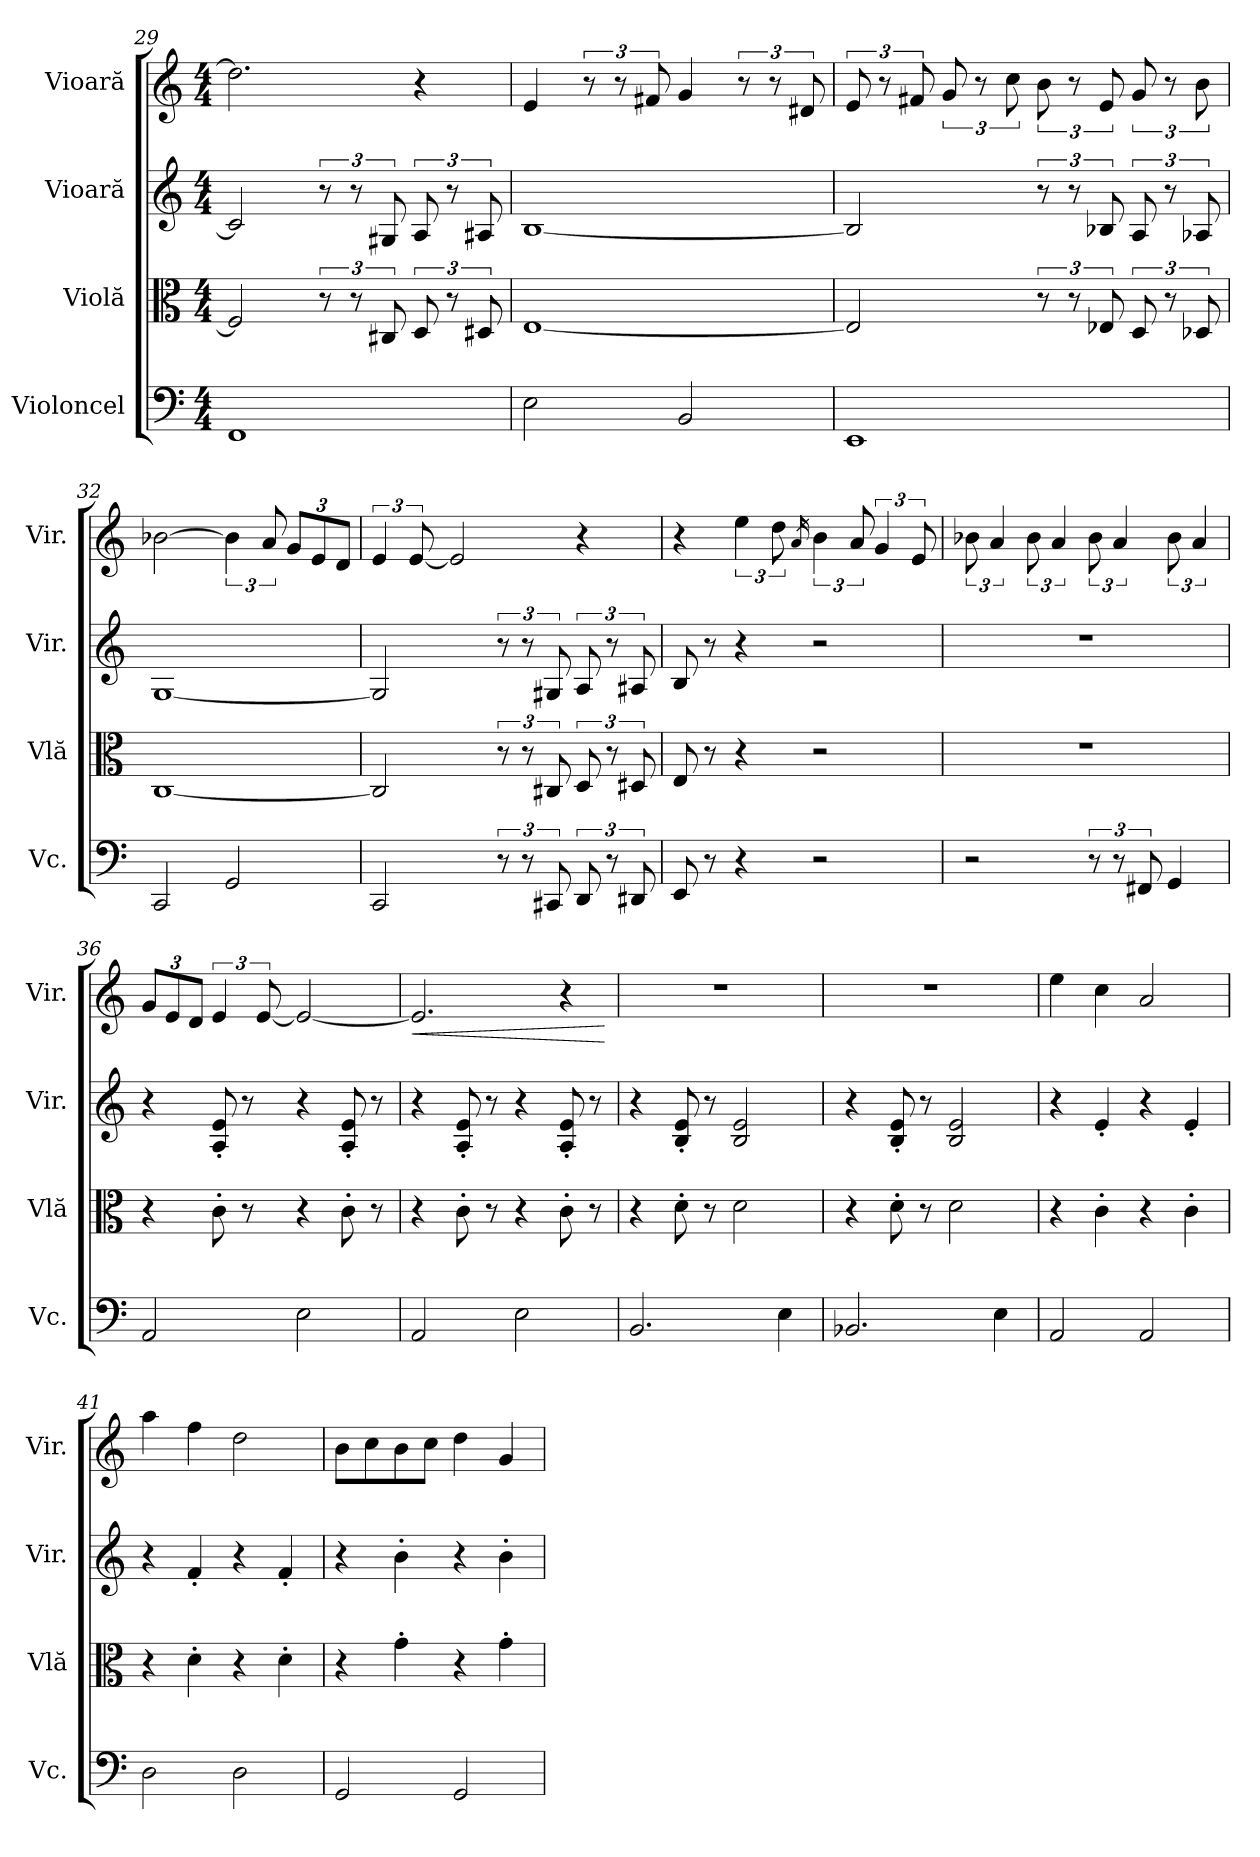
**kern	**kern	**kern	**kern	**dynam
*part4	*part3	*part2	*part1	*part1
*staff4	*staff3	*staff2	*staff1	*staff1
*I"Violoncel	*I"Violă	*I"Vioară	*I"Vioară	*
*I'Vc.	*I'Vlă	*I'Vir.	*I'Vir.	*
*clefF4	*clefC3	*clefG2	*clefG2	*
*k[]	*k[]	*k[]	*k[]	*
*M4/4	*M4/4	*M4/4	*M4/4	*
=29	=29	=29	=29	=29
1FF	2F/]	2c/]	2.dd#\]	.
.	12r	12r	.	.
.	12r	12r	.	.
.	12C#X/	12G#X/	.	.
.	12D/	12A/	4r	.
.	12r	12r	.	.
.	12D#X/	12A#X/	.	.
!!LO:LB:g=z
=30	=30	=30	=30	=30
2E\	[1E	[1B	4e/	.
.	.	.	12r	.
.	.	.	12r	.
.	.	.	12f#X/	.
2BB/	.	.	4g/	.
.	.	.	12r	.
.	.	.	12r	.
.	.	.	12d#X/	.
=31	=31	=31	=31	=31
1EE	2E/]	2B/]	12e/	.
.	.	.	12r	.
.	.	.	12f#X/	.
.	.	.	12g/	.
.	.	.	12r	.
.	.	.	12cc\	.
.	12r	12r	12b\	.
.	12r	12r	12r	.
.	12E-X/	12B-X/	12e/	.
.	12D/	12A/	12g/	.
.	12r	12r	12r	.
.	12D-X/	12A-X/	12b\	.
=32	=32	=32	=32	=32
2CC/	[1C	[1G	[2b-X\	.
2GG/	.	.	6b-\]	.
.	.	.	12a/	.
*	*	*	*Xbrackettup	*
.	.	.	12g/L	.
.	.	.	12e/	.
.	.	.	12d/J	.
!!LO:PB:g=z
=33	=33	=33	=33	=33
*	*	*	*brackettup	*
2CC/	2C/]	2G/]	6e/	.
.	.	.	[12e/	.
.	.	.	2e/]	.
12r	12r	12r	.	.
12r	12r	12r	.	.
12CC#X/	12C#X/	12G#X/	.	.
12DD/	12D/	12A/	4r	.
12r	12r	12r	.	.
12DD#X/	12D#X/	12A#X/	.	.
=34	=34	=34	=34	=34
8EE/	8E/	8B/	4r	.
8r	8r	8r	.	.
4r	4r	4r	6ee\	.
.	.	.	12dd\	.
.	.	.	16qa/	.
2r	2r	2r	6b\	.
.	.	.	12a/	.
.	.	.	6g/	.
.	.	.	12e/	.
=35	=35	=35	=35	=35
2r	1r	1r	12b-X\	.
.	.	.	6a/	.
.	.	.	12b-\	.
.	.	.	6a/	.
12r	.	.	12b-\	.
12r	.	.	6a/	.
12FF#X/	.	.	.	.
4GG/	.	.	12b-\	.
.	.	.	6a/	.
=36	=36	=36	=36	=36
*	*	*	*Xbrackettup	*
2AA/	4r	4r	12g/L	.
.	.	.	12e/	.
.	.	.	12d/J	.
*	*	*	*brackettup	*
.	8c'\	8A/' 8e/'	6e/	.
.	8r	8r	.	.
.	.	.	[12e/	.
2E\	4r	4r	2e/_	.
.	8c'\	8A/' 8e/'	.	.
.	8r	8r	.	.
!!LO:LB:g=z
=37	=37	=37	=37	=37
!	!	!	!	!LO:HP:b
2AA/	4r	4r	2.e/]	<
.	8c'\	8A/' 8e/'	.	.
.	8r	8r	.	.
2E\	4r	4r	.	.
.	8c'\	8A/' 8e/'	4r	.
.	8r	8r	.	.
.	.	.	.	[
=38	=38	=38	=38	=38
2.BB/	4r	4r	1r	.
.	8d'\	8B/' 8e/'	.	.
.	8r	8r	.	.
.	2d\	2B/ 2e/	.	.
4E\	.	.	.	.
=39	=39	=39	=39	=39
2.BB-X/	4r	4r	1r	.
.	8d'\	8B/' 8e/'	.	.
.	8r	8r	.	.
.	2d\	2B/ 2e/	.	.
4E\	.	.	.	.
=40	=40	=40	=40	=40
2AA/	4r	4r	4ee\	.
.	4c'\	4e'/	4cc\	.
2AA/	4r	4r	2a/	.
.	4c'\	4e'/	.	.
=41	=41	=41	=41	=41
2D\	4r	4r	4aa\	.
.	4d'\	4f'/	4ff\	.
2D\	4r	4r	2dd\	.
.	4d'\	4f'/	.	.
=42	=42	=42	=42	=42
2GG/	4r	4r	8b\L	.
.	.	.	8cc\	.
.	4g'\	4b'\	8b\	.
.	.	.	8cc\J	.
2GG/	4r	4r	4dd\	.
.	4g'\	4b'\	4g/	.
=	=	=	=	=
*-	*-	*-	*-	*-
